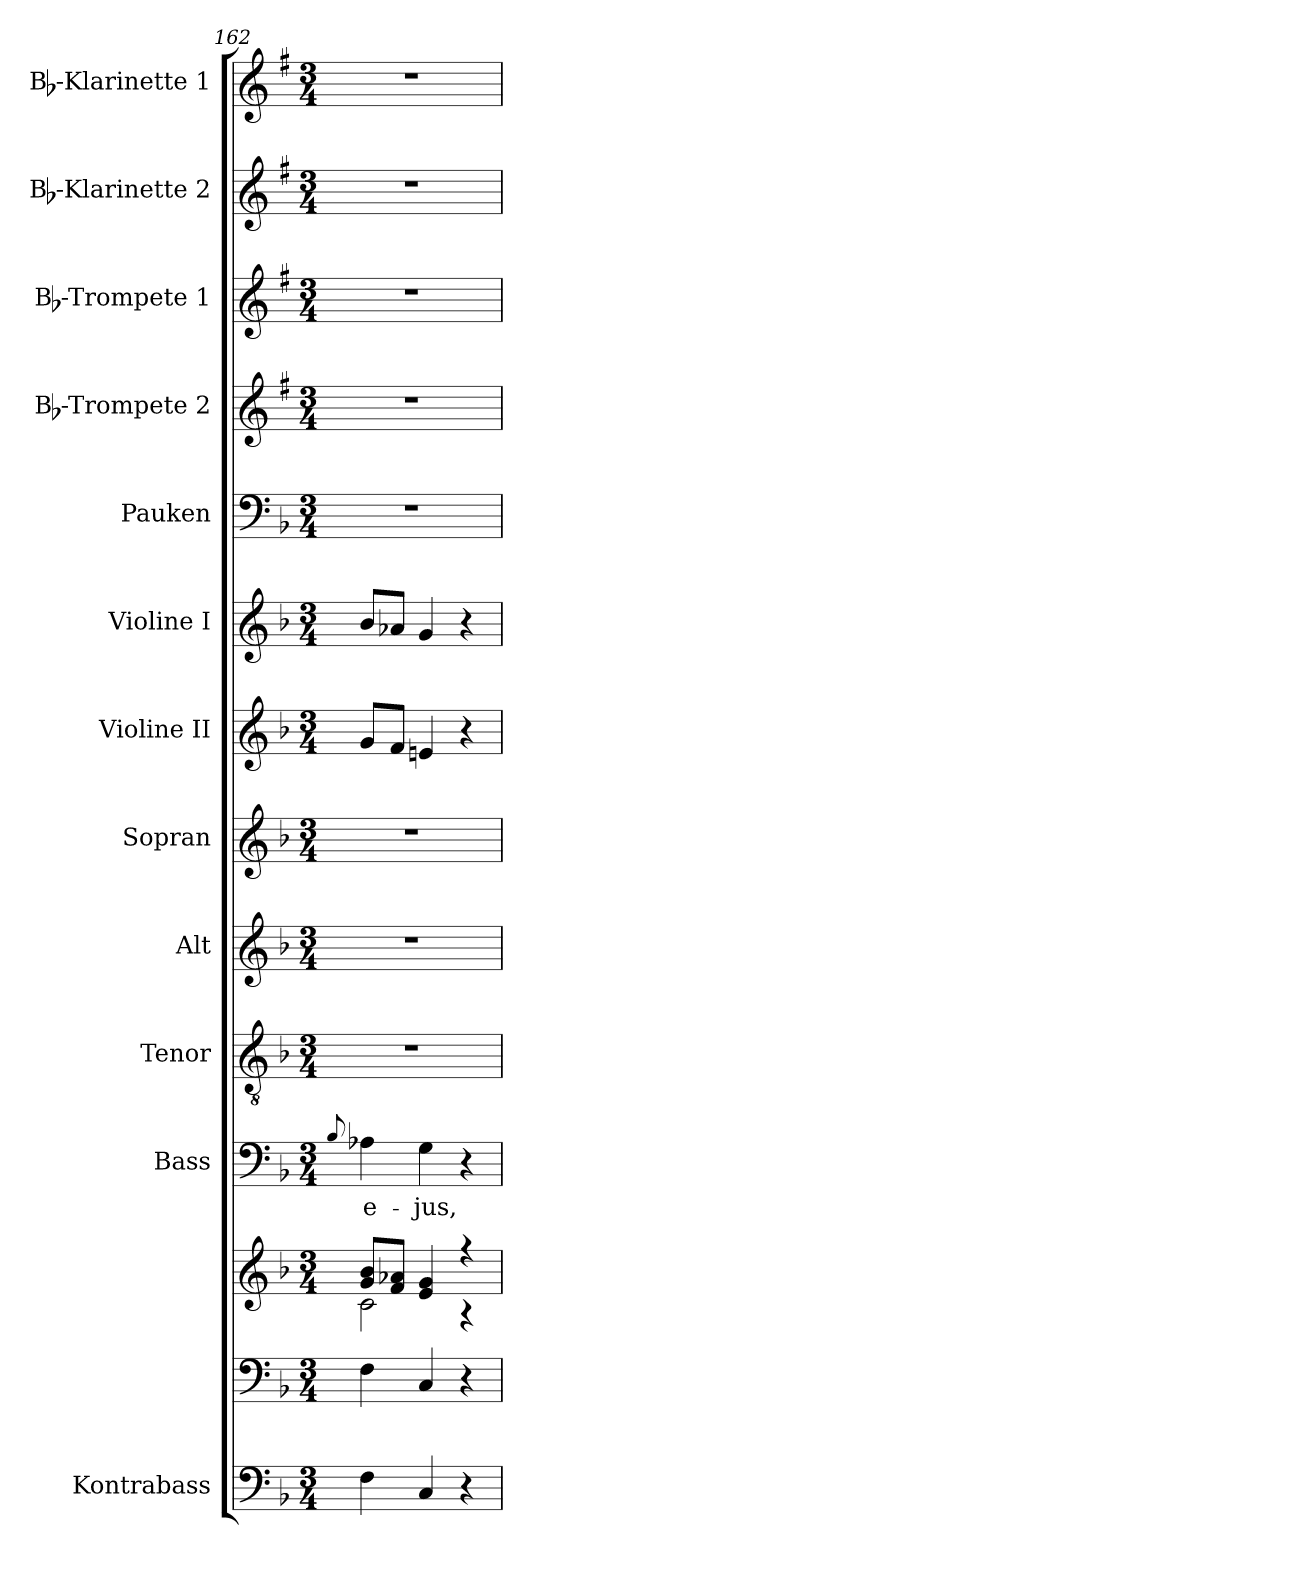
**kern	**kern	**kern	**kern	**text	**kern	**kern	**kern	**kern	**kern	**kern	**kern	**kern	**kern	**kern
*part13	*part12	*part12	*part11	*part11	*part10	*part9	*part8	*part7	*part6	*part5	*part4	*part3	*part2	*part1
*staff14	*staff13	*staff12	*staff11	*staff11	*staff10	*staff9	*staff8	*staff7	*staff6	*staff5	*staff4	*staff3	*staff2	*staff1
*I"Kontrabass	*	*	*I"Bass	*	*I"Tenor	*I"Alt	*I"Sopran	*I"Violine II	*I"Violine I	*I"Pauken	*I"Bb-Trompete 2	*I"Bb-Trompete 1	*I"Bb-Klarinette 2	*I"Bb-Klarinette 1
*I'Kb.	*	*	*I'B.	*	*I'T.	*I'A.	*I'S.	*I'Vl. II	*I'Vl. I	*I'Pk.	*I'Bb Trp. 2	*I'Bb Trp. 1	*I'Bb Kl. 2	*I'Bb Kl. 1
*clefF4	*clefF4	*clefG2	*clefF4	*	*clefGv2	*clefG2	*clefG2	*clefG2	*clefG2	*clefF4	*clefG2	*clefG2	*clefG2	*clefG2
*ITrd7c12	*	*	*	*	*	*	*	*	*	*	*ITrd1c2	*ITrd1c2	*ITrd1c2	*ITrd1c2
*k[b-]	*k[b-]	*k[b-]	*k[b-]	*	*k[b-]	*k[b-]	*k[b-]	*k[b-]	*k[b-]	*k[b-]	*k[b-]	*k[b-]	*k[b-]	*k[b-]
*F:	*F:	*F:	*F:	*	*F:	*F:	*F:	*F:	*F:	*F:	*F:	*F:	*F:	*F:
*M3/4	*M3/4	*M3/4	*M3/4	*	*M3/4	*M3/4	*M3/4	*M3/4	*M3/4	*M3/4	*M3/4	*M3/4	*M3/4	*M3/4
=162	=162	=162	=162	=162	=162	=162	=162	=162	=162	=162	=162	=162	=162	=162
.	.	.	8qqB-/	.	.	.	.	.	.	.	.	.	.	.
*	*	*^	*	*	*	*	*	*	*	*	*	*	*	*
!	!	!	!	!	!LO:LY:b	!	!	!	!	!	!	!	!	!	!
4FF\	4F\	8g/ 8b-/L	2c\	4A-X\	e-	2.r	2.r	2.r	8g/L	8b-/L	2.r	2.r	2.r	2.r	2.r
.	.	8f/ 8a-X/J	.	.	.	.	.	.	8f/J	8a-X/J	.	.	.	.	.
!	!	!	!	!	!LO:LY:b	!	!	!	!	!	!	!	!	!	!
4CC/	4C/	4e/ 4g/	.	4G\	-jus,	.	.	.	4en/	4g/	.	.	.	.	.
4r	4r	4r	4r	4r	.	.	.	.	4r	4r	.	.	.	.	.
*	*	*v	*v	*	*	*	*	*	*	*	*	*	*	*	*
=	=	=	=	=	=	=	=	=	=	=	=	=	=	=
*-	*-	*-	*-	*-	*-	*-	*-	*-	*-	*-	*-	*-	*-	*-
